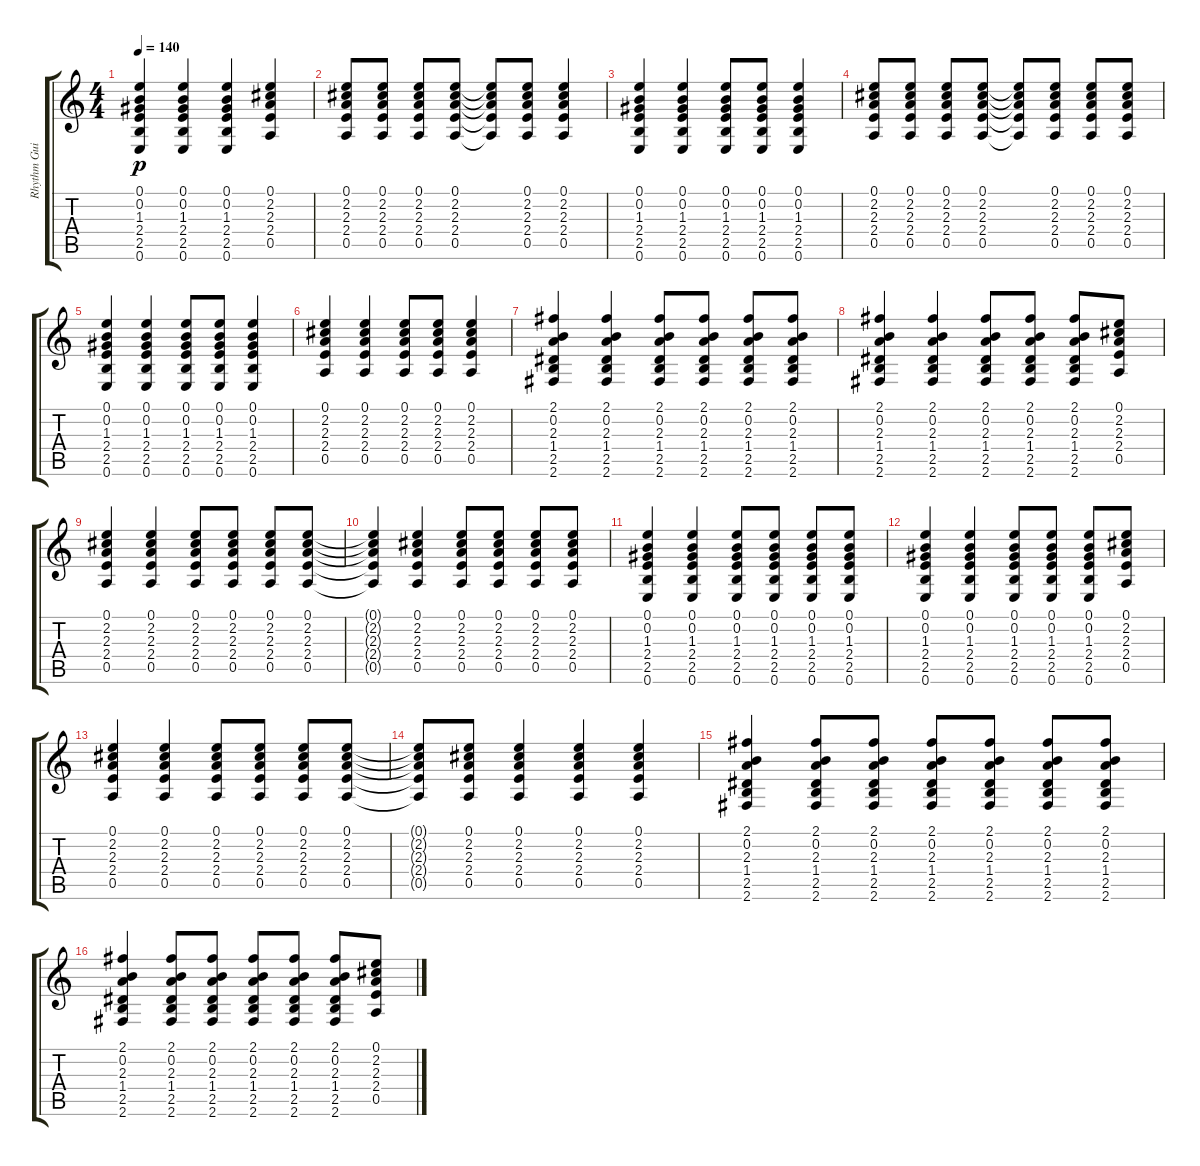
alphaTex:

\track ("Rhythm Guitar" "Rhythm Gui") {instrument acousticguitarsteel}
\staff {score tabs}
\tuning (E4 B3 G3 D3 A2 E2) {hide}
\ts (4 4)
\tempo 140
\clef g2
\ks c
(0.1 0.2 1.3 2.4 2.5 0.6).4{dy p} (0.1 0.2 1.3 2.4 2.5 0.6).4 (0.1 0.2 1.3 2.4 2.5 0.6).4 (0.1 2.2 2.3 2.4 0.5).4 |
(0.1 2.2 2.3 2.4 0.5).8 (0.1 2.2 2.3 2.4 0.5).8 (0.1 2.2 2.3 2.4 0.5).8 (0.1 2.2 2.3 2.4 0.5).8 (0.1{t} 2.2{t} 2.3{t} 2.4{t} 0.5{t}).8 (0.1 2.2 2.3 2.4 0.5).8 (0.1 2.2 2.3 2.4 0.5).4 |
(0.1 0.2 1.3 2.4 2.5 0.6).4 (0.1 0.2 1.3 2.4 2.5 0.6).4 (0.1 0.2 1.3 2.4 2.5 0.6).8 (0.1 0.2 1.3 2.4 2.5 0.6).8 (0.1 0.2 1.3 2.4 2.5 0.6).4 |
(0.1 2.2 2.3 2.4 0.5).8 (0.1 2.2 2.3 2.4 0.5).8 (0.1 2.2 2.3 2.4 0.5).8 (0.1 2.2 2.3 2.4 0.5).8 (0.1{t} 2.2{t} 2.3{t} 2.4{t} 0.5{t}).8 (0.1 2.2 2.3 2.4 0.5).8 (0.1 2.2 2.3 2.4 0.5).8 (0.1 2.2 2.3 2.4 0.5).8 |
(0.1 0.2 1.3 2.4 2.5 0.6).4 (0.1 0.2 1.3 2.4 2.5 0.6).4 (0.1 0.2 1.3 2.4 2.5 0.6).8 (0.1 0.2 1.3 2.4 2.5 0.6).8 (0.1 0.2 1.3 2.4 2.5 0.6).4 |
(0.1 2.2 2.3 2.4 0.5).4 (0.1 2.2 2.3 2.4 0.5).4 (0.1 2.2 2.3 2.4 0.5).8 (0.1 2.2 2.3 2.4 0.5).8 (0.1 2.2 2.3 2.4 0.5).4 |
(2.1 0.2 2.3 1.4 2.5 2.6).4 (2.1 0.2 2.3 1.4 2.5 2.6).4 (2.1 0.2 2.3 1.4 2.5 2.6).8 (2.1 0.2 2.3 1.4 2.5 2.6).8 (2.1 0.2 2.3 1.4 2.5 2.6).8 (2.1 0.2 2.3 1.4 2.5 2.6).8 |
(2.1 0.2 2.3 1.4 2.5 2.6).4 (2.1 0.2 2.3 1.4 2.5 2.6).4 (2.1 0.2 2.3 1.4 2.5 2.6).8 (2.1 0.2 2.3 1.4 2.5 2.6).8 (2.1 0.2 2.3 1.4 2.5 2.6).8 (0.1 2.2 2.3 2.4 0.5).8 |
(0.1 2.2 2.3 2.4 0.5).4 (0.1 2.2 2.3 2.4 0.5).4 (0.1 2.2 2.3 2.4 0.5).8 (0.1 2.2 2.3 2.4 0.5).8 (0.1 2.2 2.3 2.4 0.5).8 (0.1 2.2 2.3 2.4 0.5).8 |
(0.1{t} 2.2{t} 2.3{t} 2.4{t} 0.5{t}).4 (0.1 2.2 2.3 2.4 0.5).4 (0.1 2.2 2.3 2.4 0.5).8 (0.1 2.2 2.3 2.4 0.5).8 (0.1 2.2 2.3 2.4 0.5).8 (0.1 2.2 2.3 2.4 0.5).8 |
(0.1 0.2 1.3 2.4 2.5 0.6).4 (0.1 0.2 1.3 2.4 2.5 0.6).4 (0.1 0.2 1.3 2.4 2.5 0.6).8 (0.1 0.2 1.3 2.4 2.5 0.6).8 (0.1 0.2 1.3 2.4 2.5 0.6).8 (0.1 0.2 1.3 2.4 2.5 0.6).8 |
(0.1 0.2 1.3 2.4 2.5 0.6).4 (0.1 0.2 1.3 2.4 2.5 0.6).4 (0.1 0.2 1.3 2.4 2.5 0.6).8 (0.1 0.2 1.3 2.4 2.5 0.6).8 (0.1 0.2 1.3 2.4 2.5 0.6).8 (0.1 2.2 2.3 2.4 0.5).8 |
(0.1 2.2 2.3 2.4 0.5).4 (0.1 2.2 2.3 2.4 0.5).4 (0.1 2.2 2.3 2.4 0.5).8 (0.1 2.2 2.3 2.4 0.5).8 (0.1 2.2 2.3 2.4 0.5).8 (0.1 2.2 2.3 2.4 0.5).8 |
(0.1{t} 2.2{t} 2.3{t} 2.4{t} 0.5{t}).8 (0.1 2.2 2.3 2.4 0.5).8 (0.1 2.2 2.3 2.4 0.5).4 (0.1 2.2 2.3 2.4 0.5).4 (0.1 2.2 2.3 2.4 0.5).4 |
(2.1 0.2 2.3 1.4 2.5 2.6).4 (2.1 0.2 2.3 1.4 2.5 2.6).8 (2.1 0.2 2.3 1.4 2.5 2.6).8 (2.1 0.2 2.3 1.4 2.5 2.6).8 (2.1 0.2 2.3 1.4 2.5 2.6).8 (2.1 0.2 2.3 1.4 2.5 2.6).8 (2.1 0.2 2.3 1.4 2.5 2.6).8 |
(2.1 0.2 2.3 1.4 2.5 2.6).4 (2.1 0.2 2.3 1.4 2.5 2.6).8 (2.1 0.2 2.3 1.4 2.5 2.6).8 (2.1 0.2 2.3 1.4 2.5 2.6).8 (2.1 0.2 2.3 1.4 2.5 2.6).8 (2.1 0.2 2.3 1.4 2.5 2.6).8 (0.1 2.2 2.3 2.4 0.5).8
